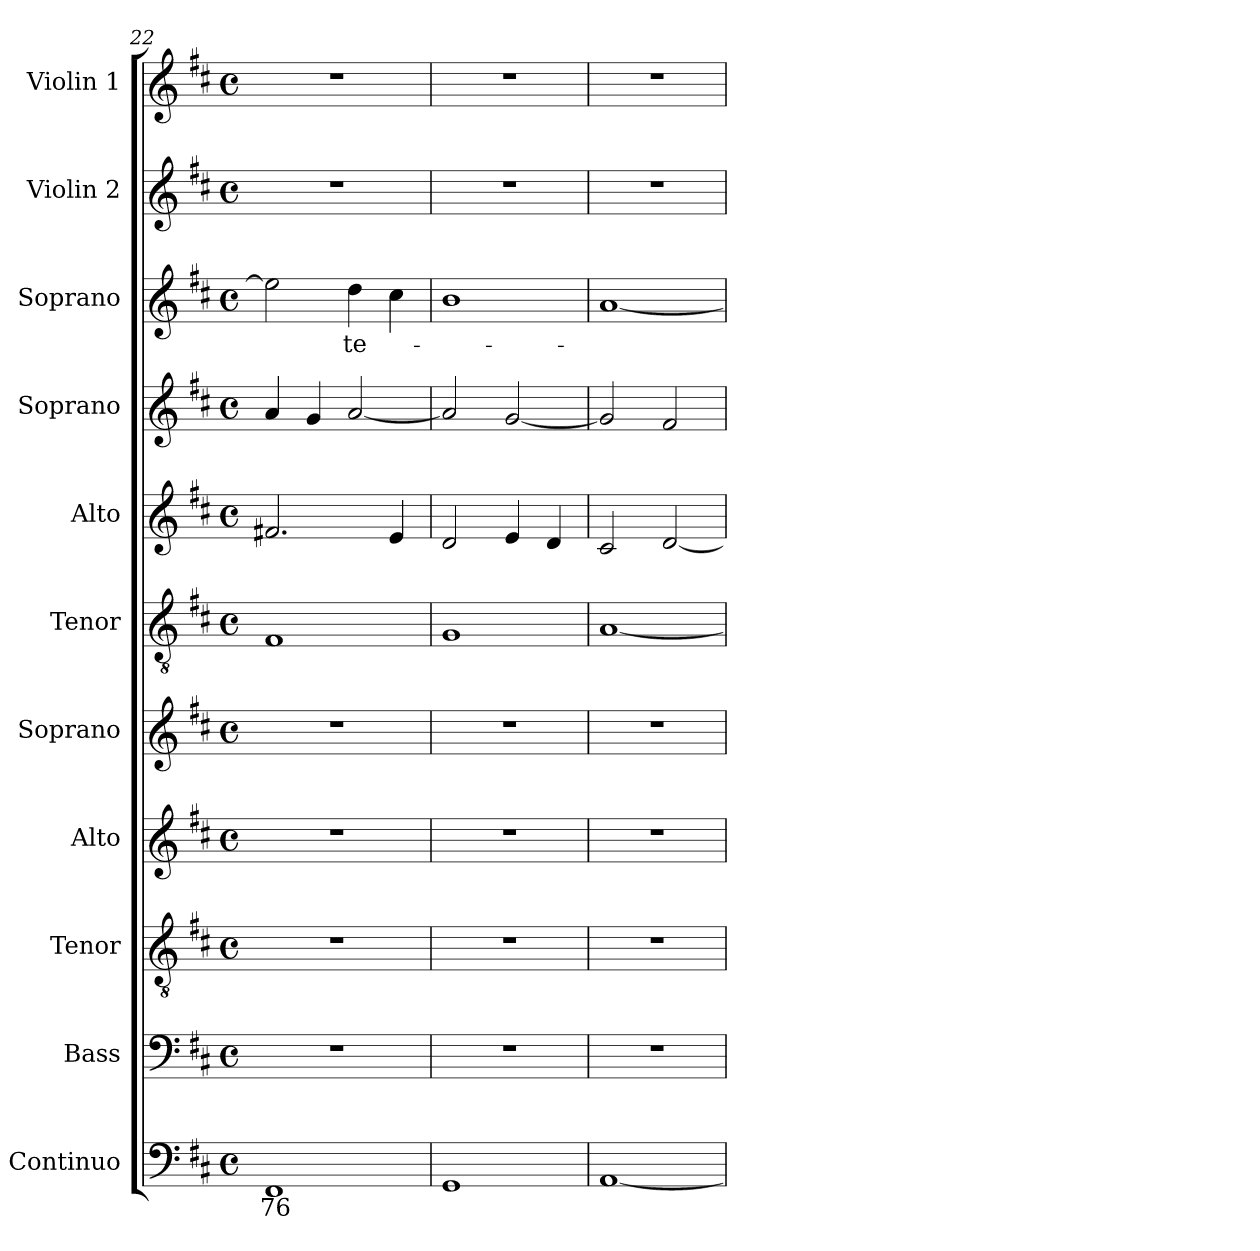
**kern	**text	**kern	**kern	**kern	**kern	**kern	**kern	**kern	**kern	**text	**kern	**kern
*part11	*part11	*part10	*part9	*part8	*part7	*part6	*part5	*part4	*part3	*part3	*part2	*part1
*staff11	*staff11	*staff10	*staff9	*staff8	*staff7	*staff6	*staff5	*staff4	*staff3	*staff3	*staff2	*staff1
*I"Continuo	*	*I"Bass	*I"Tenor	*I"Alto	*I"Soprano	*I"Tenor	*I"Alto	*I"Soprano	*I"Soprano	*	*I"Violin 2	*I"Violin 1
*I'Cont.	*	*I'B.	*I'T.	*I'A.	*I'S.	*I'T.	*I'A.	*I'S.	*I'S.	*	*I'Vln. 2	*I'Vln. 1
*clefF4	*	*clefF4	*clefGv2	*clefG2	*clefG2	*clefGv2	*clefG2	*clefG2	*clefG2	*	*clefG2	*clefG2
*	*	*	*ITrd7c12	*	*	*ITrd7c12	*	*	*	*	*	*
*k[f#c#]	*	*k[f#c#]	*k[f#c#]	*k[f#c#]	*k[f#c#]	*k[f#c#]	*k[f#c#]	*k[f#c#]	*k[f#c#]	*	*k[f#c#]	*k[f#c#]
*D:	*	*D:	*D:	*D:	*D:	*D:	*D:	*D:	*D:	*	*D:	*D:
*M4/4	*	*M4/4	*M4/4	*M4/4	*M4/4	*M4/4	*M4/4	*M4/4	*M4/4	*	*M4/4	*M4/4
*met(c)	*	*met(c)	*met(c)	*met(c)	*met(c)	*met(c)	*met(c)	*met(c)	*met(c)	*	*met(c)	*met(c)
=22	=22	=22	=22	=22	=22	=22	=22	=22	=22	=22	=22	=22
!	!LO:LY:b:color=#000000	!	!	!	!	!	!	!	!	!	!	!
1FF#i	76	1r	1r	1r	1r	1FF#i	2.f#Xi/	4ai/	2eei\]	.	1r	1r
.	.	.	.	.	.	.	.	4gi/	.	.	.	.
!	!	!	!	!	!	!	!	!	!	!LO:LY:b:color=#000000	!	!
.	.	.	.	.	.	.	.	[<2ai/	4ddi\	te-	.	.
.	.	.	.	.	.	.	4ei/	.	4cc#i\	.	.	.
=23	=23	=23	=23	=23	=23	=23	=23	=23	=23	=23	=23	=23
1GGi	.	1r	1r	1r	1r	1GGi	2di/	2ai/]	1bi	.	1r	1r
.	.	.	.	.	.	.	4ei/	[<2gi/	.	.	.	.
.	.	.	.	.	.	.	4di/	.	.	.	.	.
=24	=24	=24	=24	=24	=24	=24	=24	=24	=24	=24	=24	=24
[<1AAi	.	1r	1r	1r	1r	[<1AAi	2c#i/	2gi/]	[<1ai	.	1r	1r
.	.	.	.	.	.	.	[<2di/	2f#i/	.	.	.	.
=	=	=	=	=	=	=	=	=	=	=	=	=
*-	*-	*-	*-	*-	*-	*-	*-	*-	*-	*-	*-	*-
